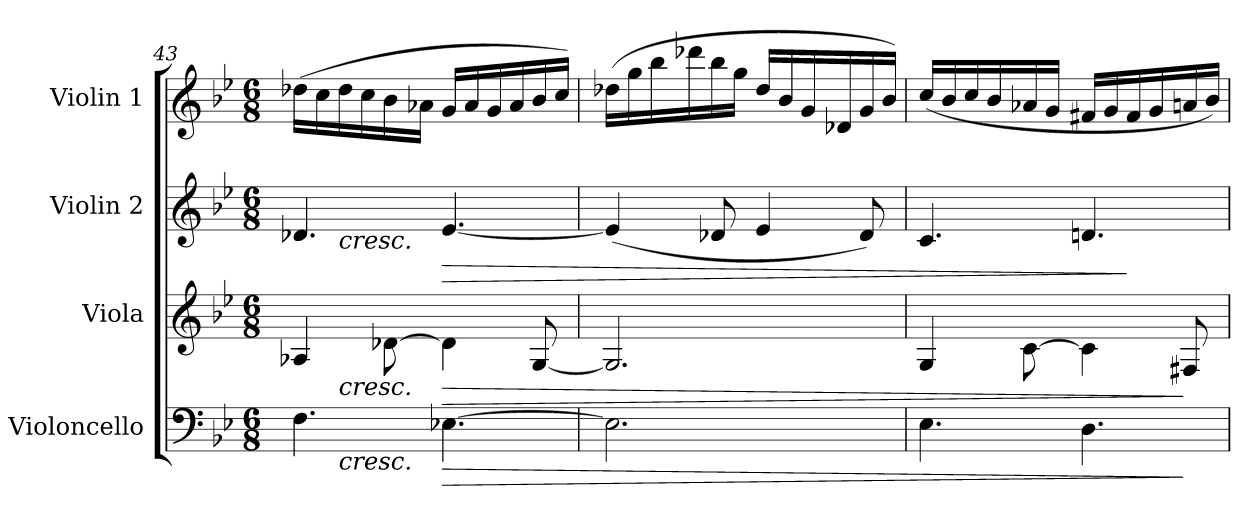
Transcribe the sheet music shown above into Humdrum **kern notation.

**kern	**dynam	**kern	**dynam	**kern	**dynam	**kern
*part4	*part4	*part3	*part3	*part2	*part2	*part1
*staff4	*staff4	*staff3	*staff3	*staff2	*staff2	*staff1
*I"Violoncello	*	*I"Viola	*	*I"Violin 2	*	*I"Violin 1
*I'Vc	*	*I'Vla	*	*I'Vln	*	*I'Vln
!!LO:PB:g=z
*clefF4	*	*clefG2	*	*clefG2	*	*clefG2
*k[b-e-]	*	*k[b-e-]	*	*k[b-e-]	*	*k[b-e-]
*M6/8	*	*M6/8	*	*M6/8	*	*M6/8
=43	=43	=43	=43	=43	=43	=43
*^	*	*^	*	*^	*	*
4.F\	8ryy	.	4A-X/	8ryy	.	4.d-X/	8ryy	.	(16dd-X\LL
.	.	.	.	.	.	.	.	.	16cc\
!	!	!LO:HP:b	!	!	!LO:HP:b	!	!	!LO:HP:b	!
.	8ryy	<	.	8ryy	<	.	8ryy	<	16dd-\
.	.	.	.	.	.	.	.	.	16cc\
.	8ryy	.	[8d-X\	8ryy	.	.	8ryy	.	16b-\
.	.	.	.	.	.	.	.	.	16a-X\JJ
!	!	!LO:HP:b	!	!	!LO:HP:b	!	!	!LO:HP:b	!
[4.E-X\	8ryy	>	4d-\]	8ryy	>	[4.e-/	8ryy	>	16g/LL
.	.	.	.	.	.	.	.	.	16a-/
.	8ryy	.	.	8ryy	.	.	8ryy	.	16g/
.	.	.	.	.	.	.	.	.	16a-/
.	8ryy	.	[8G/	8ryy	.	.	8ryy	.	16b-/
.	.	.	.	.	.	.	.	.	16cc/JJ)
*v	*v	*	*	*	*	*v	*v	*	*
*	*	*v	*v	*	*	*	*
=44	=44	=44	=44	=44	=44	=44
2.E-\]	.	2.G/]	.	(4e-/]	.	(16dd-X\LL
.	.	.	.	.	.	16gg\
.	.	.	.	.	.	16bb-\
.	.	.	.	.	.	16ddd-X\
.	.	.	.	8d-X/	.	16bb-\
.	.	.	.	.	.	16gg\JJ
.	.	.	.	4e-/	.	16dd-/LL
.	.	.	.	.	.	16b-/
.	.	.	.	.	.	16g/
.	.	.	.	.	.	16d-X/
.	.	.	.	8d-/)	.	16g/
.	.	.	.	.	.	16b-/JJ)
!!LO:LB:g=z
=45	=45	=45	=45	=45	=45	=45
*^	*	*^	*	*^	*	*
4.E-\	8ryy	.	4G/	8ryy	.	4.c/	8ryy	.	(16cc/LL
.	.	.	.	.	.	.	.	.	16b-/
.	8ryy	.	.	8ryy	.	.	8ryy	.	16cc/
.	.	.	.	.	.	.	.	.	16b-/
.	8ryy	.	[8c\	8ryy	.	.	8ryy	.	16a-X/
.	.	.	.	.	.	.	.	.	16g/JJ
4.D\	8ryy	[	4c\]	8ryy	[	4.dn/	8ryy	[	16f#X/LL
.	.	.	.	.	.	.	.	.	16g/
.	8ryy	.	.	8ryy	.	.	8ryy	]	16f#/
.	.	.	.	.	.	.	.	.	16g/
.	8ryy	]	8F#X/	8ryy	]	.	8ryy	.	16an/
.	.	.	.	.	.	.	.	.	16b-/JJ)
*v	*v	*	*	*	*	*v	*v	*	*
*	*	*v	*v	*	*	*	*
=	=	=	=	=	=	=
*-	*-	*-	*-	*-	*-	*-
